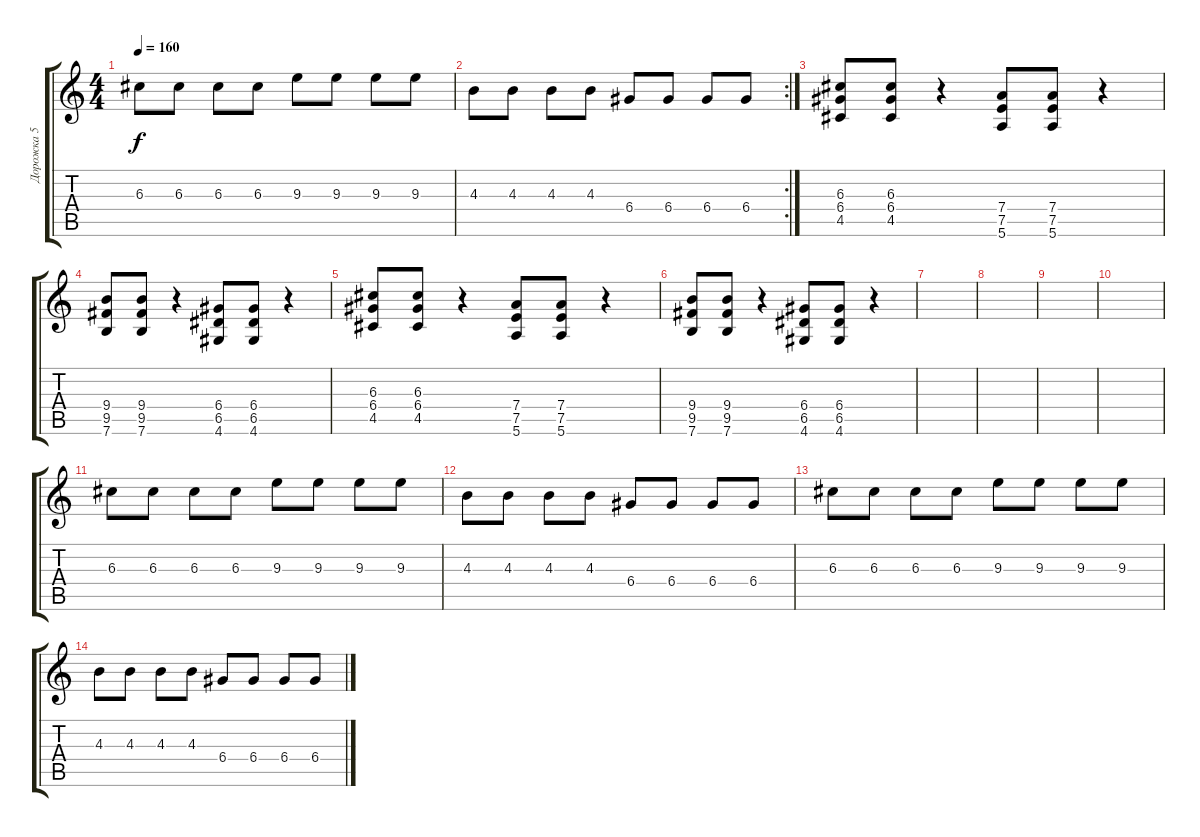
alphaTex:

\track ("Дорожка 5" "Дорожка 5") {instrument distortionguitar}
\staff {score tabs}
\tuning (E4 B3 G3 D3 A2 E2) {hide}
\ts (4 4)
\tempo 160
\clef g2
\ks c
6.3.8{dy f} 6.3.8 6.3.8 6.3.8 9.3.8 9.3.8 9.3.8 9.3.8 |
\rc 2
4.3.8 4.3.8 4.3.8 4.3.8 6.4.8 6.4.8 6.4.8 6.4.8 |
(6.3 6.4 4.5).8 (6.3 6.4 4.5).8 r.4 (7.4 7.5 5.6).8 (7.4 7.5 5.6).8 r.4 |
(9.4 9.5 7.6).8 (9.4 9.5 7.6).8 r.4 (6.4 6.5 4.6).8 (6.4 6.5 4.6).8 r.4 |
(6.3 6.4 4.5).8 (6.3 6.4 4.5).8 r.4 (7.4 7.5 5.6).8 (7.4 7.5 5.6).8 r.4 |
(9.4 9.5 7.6).8 (9.4 9.5 7.6).8 r.4 (6.4 6.5 4.6).8 (6.4 6.5 4.6).8 r.4 |
|
|
|
|
6.3.8 6.3.8 6.3.8 6.3.8 9.3.8 9.3.8 9.3.8 9.3.8 |
4.3.8 4.3.8 4.3.8 4.3.8 6.4.8 6.4.8 6.4.8 6.4.8 |
6.3.8 6.3.8 6.3.8 6.3.8 9.3.8 9.3.8 9.3.8 9.3.8 |
4.3.8 4.3.8 4.3.8 4.3.8 6.4.8 6.4.8 6.4.8 6.4.8
